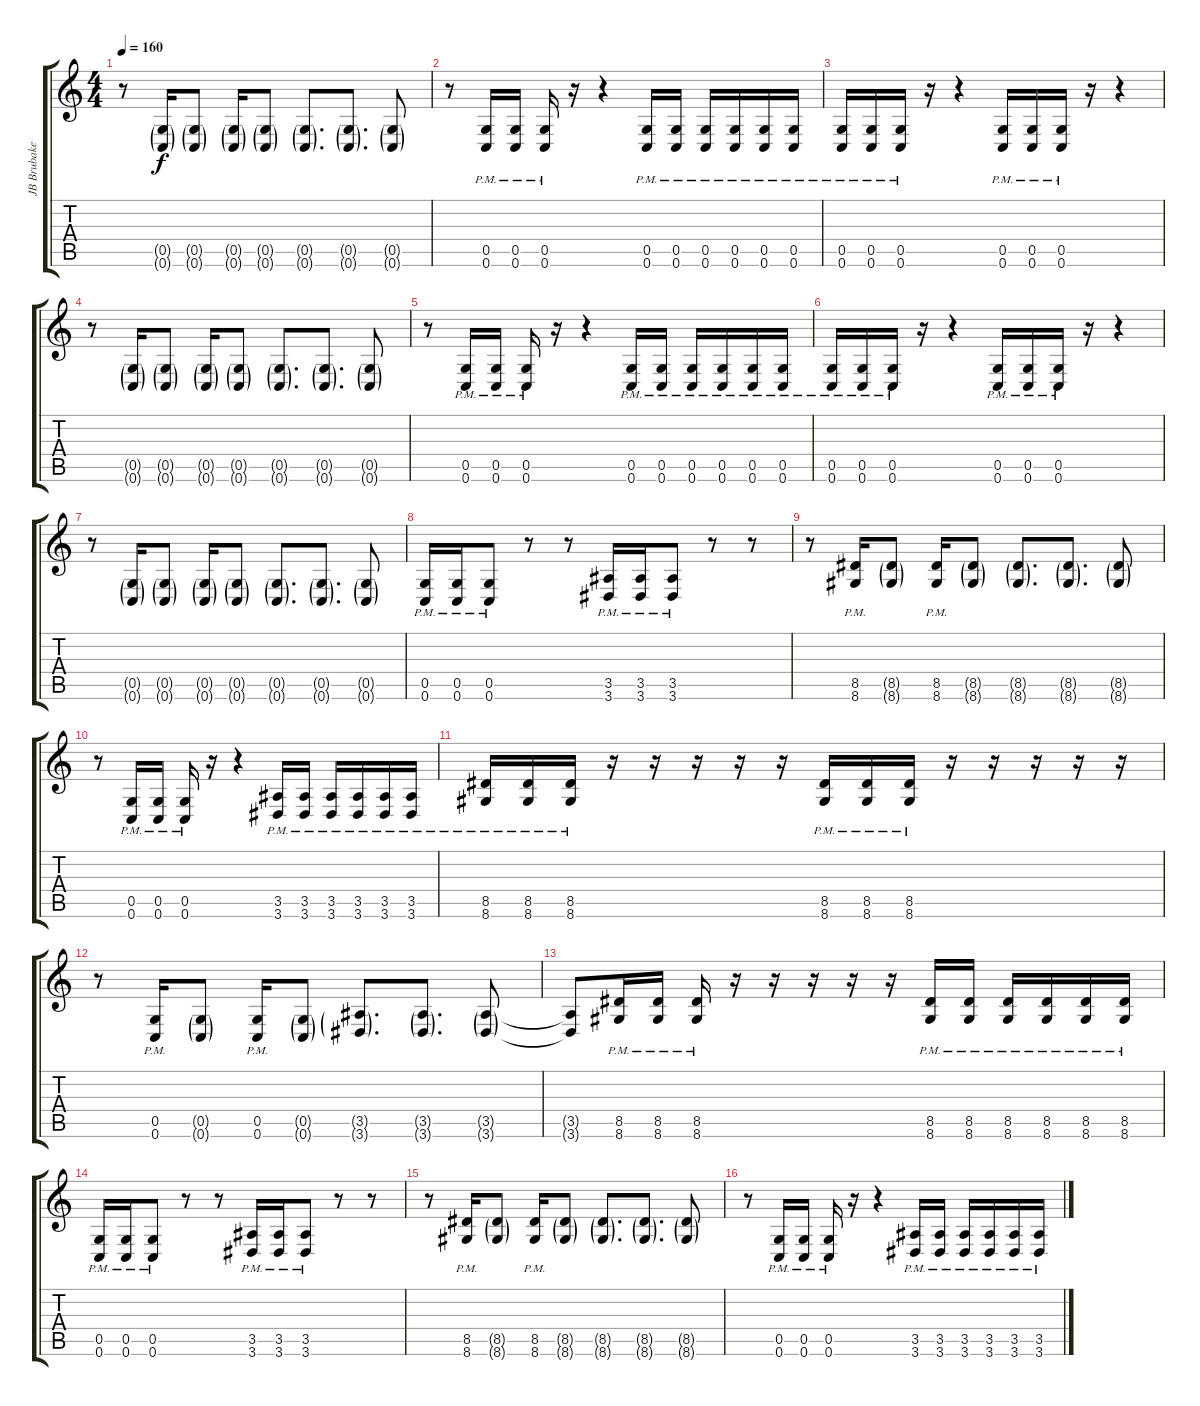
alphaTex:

\track ("JB Brubaker (Lead)" "JB Brubake") {instrument distortionguitar}
\staff {score tabs}
\tuning (D4 A3 F3 C3 G2 C2) {hide}
\ts (4 4)
\tempo 160
\clef g2
\ks c
r.8{dy f} (0.5{g} 0.6{g}).16 (0.5{g} 0.6{g}).8 (0.5{g} 0.6{g}).16 (0.5{g} 0.6{g}).8 (0.5{g} 0.6{g}).8{d} (0.5{g} 0.6{g}).8{d} (0.5{g} 0.6{g}).8 |
r.8 (0.5{pm} 0.6{pm}).16 (0.5{pm} 0.6{pm}).16 (0.5{pm} 0.6{pm}).16 r.16 r.4 (0.5{pm} 0.6{pm}).16 (0.5{pm} 0.6{pm}).16 (0.5{pm} 0.6{pm}).16 (0.5{pm} 0.6{pm}).16 (0.5{pm} 0.6{pm}).16 (0.5{pm} 0.6{pm}).16 |
(0.5{pm} 0.6{pm}).16 (0.5{pm} 0.6{pm}).16 (0.5{pm} 0.6{pm}).16 r.16 r.4 (0.5{pm} 0.6{pm}).16 (0.5{pm} 0.6{pm}).16 (0.5{pm} 0.6{pm}).16 r.16 r.4 |
r.8 (0.5{g} 0.6{g}).16 (0.5{g} 0.6{g}).8 (0.5{g} 0.6{g}).16 (0.5{g} 0.6{g}).8 (0.5{g} 0.6{g}).8{d} (0.5{g} 0.6{g}).8{d} (0.5{g} 0.6{g}).8 |
r.8 (0.5{pm} 0.6{pm}).16 (0.5{pm} 0.6{pm}).16 (0.5{pm} 0.6{pm}).16 r.16 r.4 (0.5{pm} 0.6{pm}).16 (0.5{pm} 0.6{pm}).16 (0.5{pm} 0.6{pm}).16 (0.5{pm} 0.6{pm}).16 (0.5{pm} 0.6{pm}).16 (0.5{pm} 0.6{pm}).16 |
(0.5{pm} 0.6{pm}).16 (0.5{pm} 0.6{pm}).16 (0.5{pm} 0.6{pm}).16 r.16 r.4 (0.5{pm} 0.6{pm}).16 (0.5{pm} 0.6{pm}).16 (0.5{pm} 0.6{pm}).16 r.16 r.4 |
r.8 (0.5{g} 0.6{g}).16 (0.5{g} 0.6{g}).8 (0.5{g} 0.6{g}).16 (0.5{g} 0.6{g}).8 (0.5{g} 0.6{g}).8{d} (0.5{g} 0.6{g}).8{d} (0.5{g} 0.6{g}).8 |
(0.5{pm} 0.6{pm}).16 (0.5{pm} 0.6{pm}).16 (0.5{pm} 0.6{pm}).8 r.8 r.8 (3.5{pm} 3.6{pm}).16 (3.5{pm} 3.6{pm}).16 (3.5{pm} 3.6{pm}).8 r.8 r.8 |
r.8 (8.5{pm} 8.6{pm}).16 (8.5{g} 8.6{g}).8 (8.5{pm} 8.6{pm}).16 (8.5{g} 8.6{g}).8 (8.5{g} 8.6{g}).8{d} (8.5{g} 8.6{g}).8{d} (8.5{g} 8.6{g}).8 |
r.8 (0.5{pm} 0.6{pm}).16 (0.5{pm} 0.6{pm}).16 (0.5{pm} 0.6{pm}).16 r.16 r.4 (3.5{pm} 3.6{pm}).16 (3.5{pm} 3.6{pm}).16 (3.5{pm} 3.6{pm}).16 (3.5{pm} 3.6{pm}).16 (3.5{pm} 3.6{pm}).16 (3.5{pm} 3.6{pm}).16 |
(8.5{pm} 8.6{pm}).16 (8.5{pm} 8.6{pm}).16 (8.5{pm} 8.6{pm}).16 r.16 r.16 r.16 r.16 r.16 (8.5{pm} 8.6{pm}).16 (8.5{pm} 8.6{pm}).16 (8.5{pm} 8.6{pm}).16 r.16 r.16 r.16 r.16 r.16 |
r.8 (0.5{pm} 0.6{pm}).16 (0.5{g} 0.6{g}).8 (0.5{pm} 0.6{pm}).16 (0.5{g} 0.6{g}).8 (3.5{g} 3.6{g}).8{d} (3.5{g} 3.6{g}).8{d} (3.5{g} 3.6{g}).8 |
(3.5{t} 3.6{t}).8 (8.5{pm} 8.6{pm}).16 (8.5{pm} 8.6{pm}).16 (8.5{pm} 8.6{pm}).16 r.16 r.16 r.16 r.16 r.16 (8.5{pm} 8.6{pm}).16 (8.5{pm} 8.6{pm}).16 (8.5{pm} 8.6{pm}).16 (8.5{pm} 8.6{pm}).16 (8.5{pm} 8.6{pm}).16 (8.5{pm} 8.6{pm}).16 |
(0.5{pm} 0.6{pm}).16 (0.5{pm} 0.6{pm}).16 (0.5{pm} 0.6{pm}).8 r.8 r.8 (3.5{pm} 3.6{pm}).16 (3.5{pm} 3.6{pm}).16 (3.5{pm} 3.6{pm}).8 r.8 r.8 |
r.8 (8.5{pm} 8.6{pm}).16 (8.5{g} 8.6{g}).8 (8.5{pm} 8.6{pm}).16 (8.5{g} 8.6{g}).8 (8.5{g} 8.6{g}).8{d} (8.5{g} 8.6{g}).8{d} (8.5{g} 8.6{g}).8 |
r.8 (0.5{pm} 0.6{pm}).16 (0.5{pm} 0.6{pm}).16 (0.5{pm} 0.6{pm}).16 r.16 r.4 (3.5{pm} 3.6{pm}).16 (3.5{pm} 3.6{pm}).16 (3.5{pm} 3.6{pm}).16 (3.5{pm} 3.6{pm}).16 (3.5{pm} 3.6{pm}).16 (3.5{pm} 3.6{pm}).16
